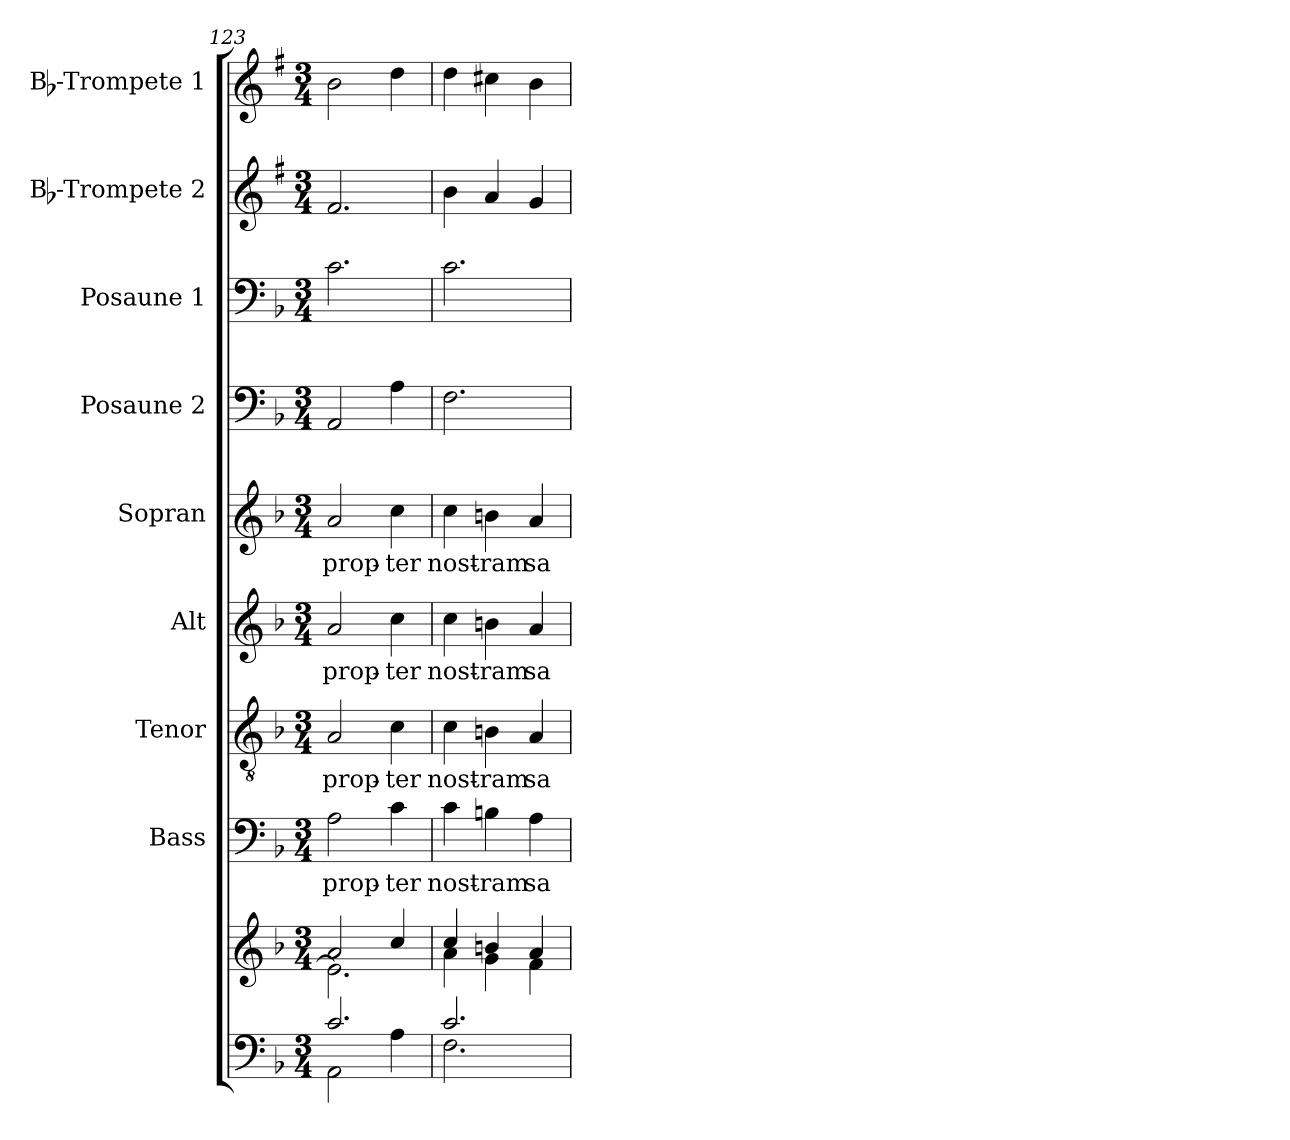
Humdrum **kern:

**kern	**kern	**kern	**text	**kern	**text	**kern	**text	**kern	**text	**kern	**kern	**kern	**kern
*part9	*part9	*part8	*part8	*part7	*part7	*part6	*part6	*part5	*part5	*part4	*part3	*part2	*part1
*staff10	*staff9	*staff8	*staff8	*staff7	*staff7	*staff6	*staff6	*staff5	*staff5	*staff4	*staff3	*staff2	*staff1
*	*	*I"Bass	*	*I"Tenor	*	*I"Alt	*	*I"Sopran	*	*I"Posaune 2	*I"Posaune 1	*I"Bb-Trompete 2	*I"Bb-Trompete 1
*	*	*I'B.	*	*I'T.	*	*I'A.	*	*I'S.	*	*I'Pos. 2	*I'Pos. 1	*I'Bb Trp. 2	*I'Bb Trp. 1
*clefF4	*clefG2	*clefF4	*	*clefGv2	*	*clefG2	*	*clefG2	*	*clefF4	*clefF4	*clefG2	*clefG2
*	*	*	*	*	*	*	*	*	*	*	*	*ITrd1c2	*ITrd1c2
*k[b-]	*k[b-]	*k[b-]	*	*k[b-]	*	*k[b-]	*	*k[b-]	*	*k[b-]	*k[b-]	*k[b-]	*k[b-]
*F:	*F:	*F:	*	*F:	*	*F:	*	*F:	*	*F:	*F:	*F:	*F:
*M3/4	*M3/4	*M3/4	*	*M3/4	*	*M3/4	*	*M3/4	*	*M3/4	*M3/4	*M3/4	*M3/4
=123	=123	=123	=123	=123	=123	=123	=123	=123	=123	=123	=123	=123	=123
*^	*^	*	*	*	*	*	*	*	*	*	*	*	*
!	!	!	!	!	!LO:LY:b	!	!LO:LY:b	!	!LO:LY:b	!	!LO:LY:b	!	!	!	!
2.c/	2AA\	2a/	2.e\]	2A\	prop-	2A/	prop-	2a/	prop-	2a/	prop-	2AA/	2.c\	2.e/	2a\
!	!	!	!	!	!LO:LY:b	!	!LO:LY:b	!	!LO:LY:b	!	!LO:LY:b	!	!	!	!
.	4A\	4cc/	.	4c\	-ter	4c\	-ter	4cc\	-ter	4cc\	-ter	4A\	.	.	4cc\
=124	=124	=124	=124	=124	=124	=124	=124	=124	=124	=124	=124	=124	=124	=124	=124
!	!	!	!	!	!LO:LY:b	!	!LO:LY:b	!	!LO:LY:b	!	!LO:LY:b	!	!	!	!
2.c/	2.F\	4cc/	4a\	4c\	nost-	4c\	nost-	4cc\	nost-	4cc\	nost-	2.F\	2.c\	4a\	4cc\
!	!	!	!	!	!LO:LY:b	!	!LO:LY:b	!	!LO:LY:b	!	!LO:LY:b	!	!	!	!
.	.	4bn/	4g\	4Bn\	-ram	4Bn\	-ram	4bn\	-ram	4bn\	-ram	.	.	4g/	4bn\
!	!	!	!	!	!LO:LY:b	!	!LO:LY:b	!	!LO:LY:b	!	!LO:LY:b	!	!	!	!
.	.	4a/	4f\	4A\	sa-	4A/	sa-	4a/	sa-	4a/	sa-	.	.	4f/	4a\
*v	*v	*	*	*	*	*	*	*	*	*	*	*	*	*	*
*	*v	*v	*	*	*	*	*	*	*	*	*	*	*	*
=	=	=	=	=	=	=	=	=	=	=	=	=	=
*-	*-	*-	*-	*-	*-	*-	*-	*-	*-	*-	*-	*-	*-
